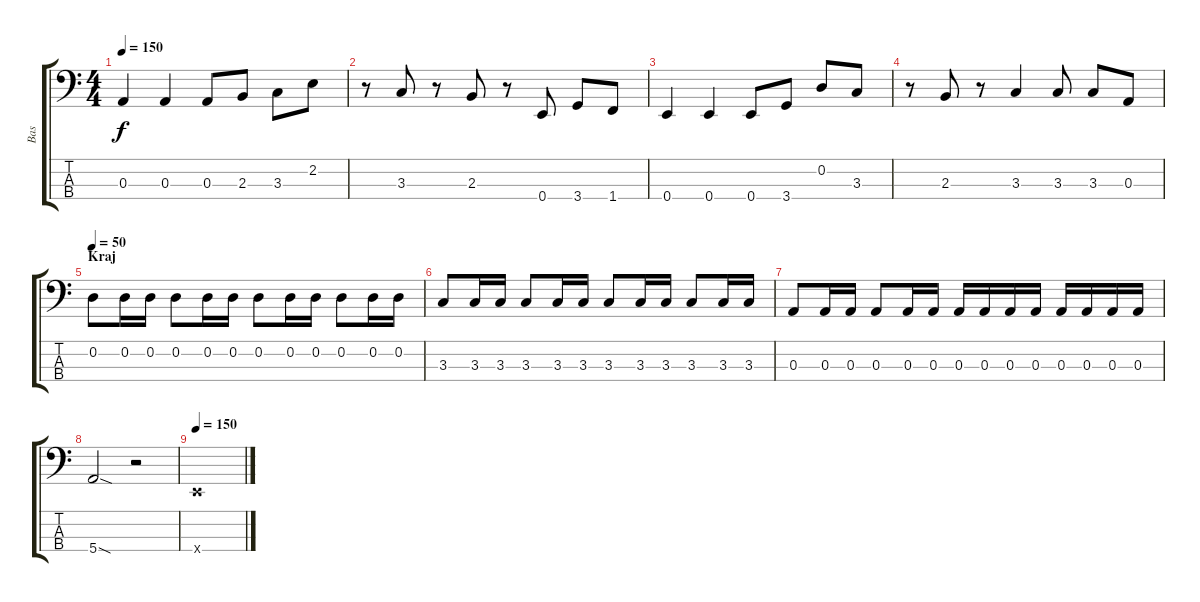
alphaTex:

\track ("Bas" "Bas") {instrument electricbassfinger}
\staff {score tabs}
\tuning (G2 D2 A1 E1) {hide}
\ts (4 4)
\tempo 150
\clef f4
\ks c
0.3.4{dy f} 0.3.4 0.3.8 2.3.8 3.3.8 2.2.8 |
r.8 3.3.8 r.8 2.3.8 r.8 0.4.8 3.4.8 1.4.8 |
0.4.4 0.4.4 0.4.8 3.4.8 0.2.8 3.3.8 |
r.8 2.3.8 r.8 3.3.4 3.3.8 3.3.8 0.3.8 |
\section ("" "Kraj")
\tempo 50
0.2.8 0.2.16 0.2.16 0.2.8 0.2.16 0.2.16 0.2.8 0.2.16 0.2.16 0.2.8 0.2.16 0.2.16 |
3.3.8 3.3.16 3.3.16 3.3.8 3.3.16 3.3.16 3.3.8 3.3.16 3.3.16 3.3.8 3.3.16 3.3.16 |
0.3.8 0.3.16 0.3.16 0.3.8 0.3.16 0.3.16 0.3.16 0.3.16 0.3.16 0.3.16 0.3.16 0.3.16 0.3.16 0.3.16 |
5.4{sod}.2 r.2 |
\tempo 150
0.4{x}.1
